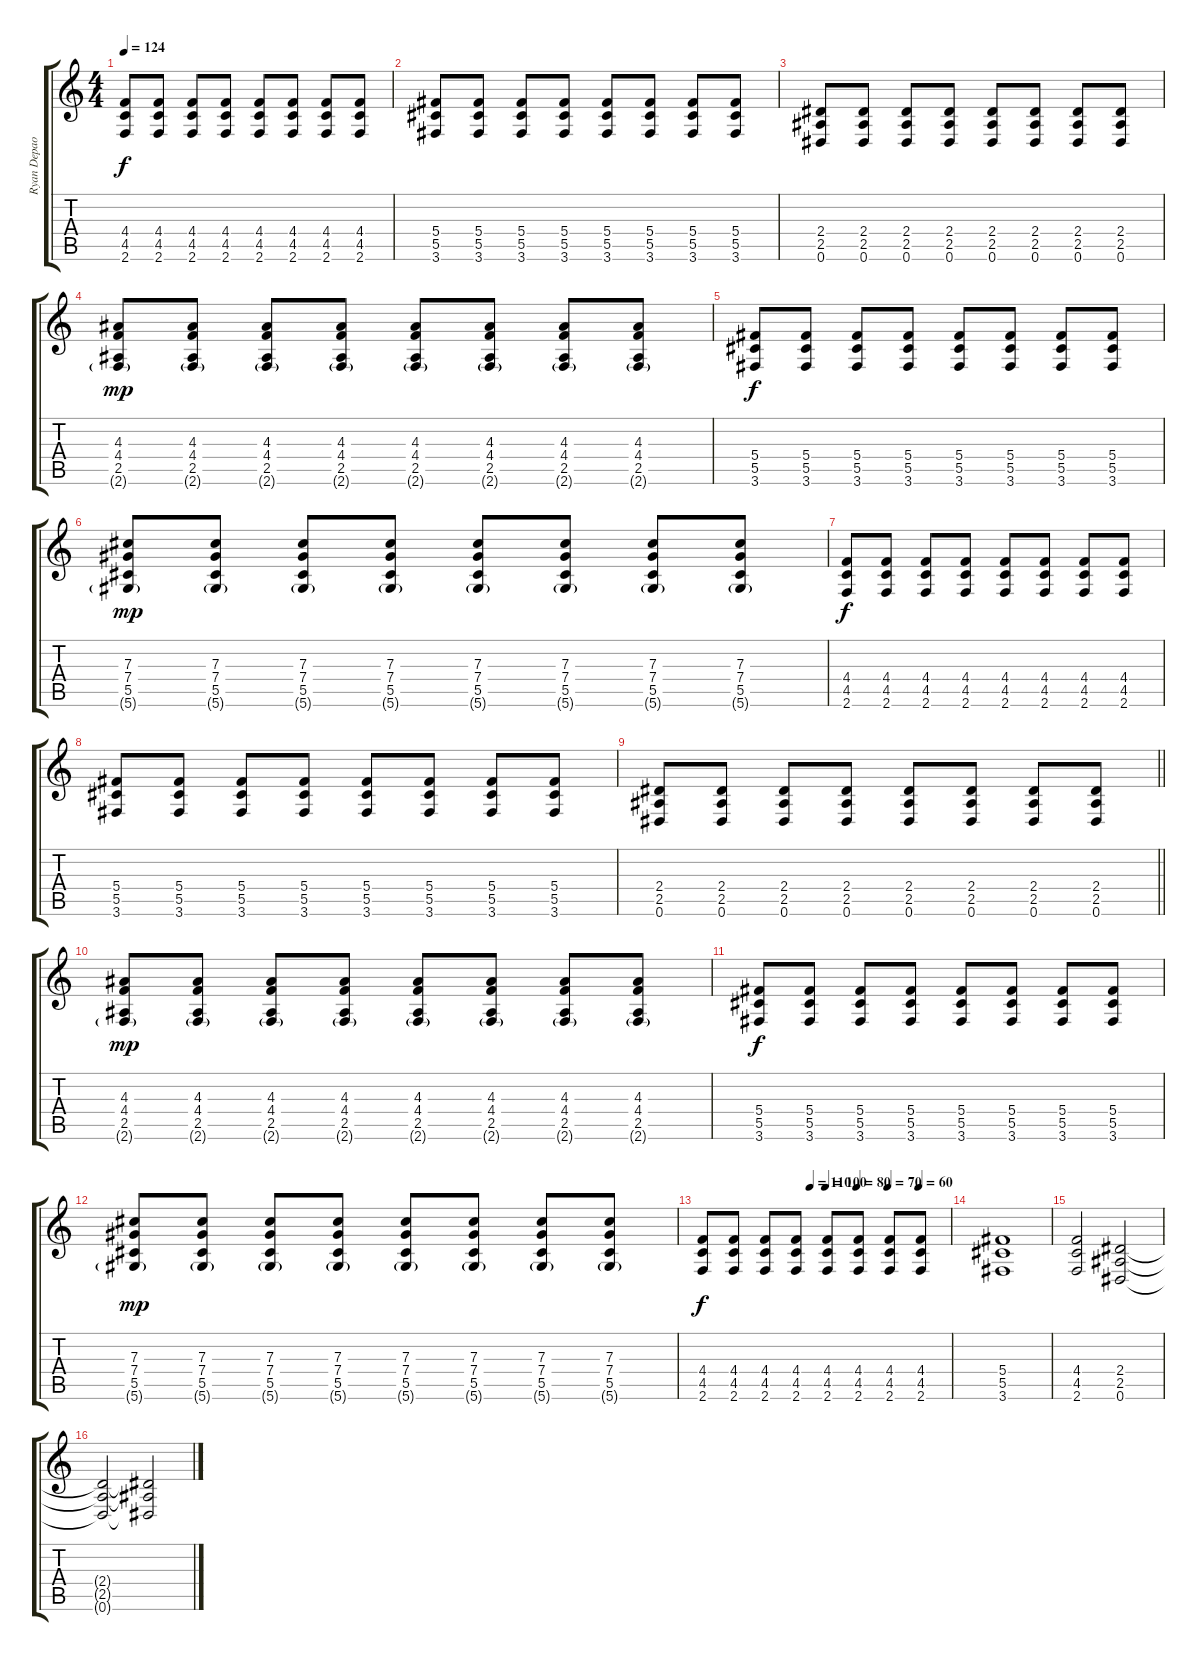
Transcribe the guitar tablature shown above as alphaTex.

\track ("Ryan Depaolo" "Ryan Depao") {instrument distortionguitar}
\staff {score tabs}
\tuning (Eb4 Bb3 Gb3 Db3 Ab2 Eb2) {hide}
\ts (4 4)
\tempo 124
\clef g2
\ks c
(4.4 4.5 2.6).8{dy f} (4.4 4.5 2.6).8 (4.4 4.5 2.6).8 (4.4 4.5 2.6).8 (4.4 4.5 2.6).8 (4.4 4.5 2.6).8 (4.4 4.5 2.6).8 (4.4 4.5 2.6).8 |
(5.4 5.5 3.6).8 (5.4 5.5 3.6).8 (5.4 5.5 3.6).8 (5.4 5.5 3.6).8 (5.4 5.5 3.6).8 (5.4 5.5 3.6).8 (5.4 5.5 3.6).8 (5.4 5.5 3.6).8 |
(2.4 2.5 0.6).8 (2.4 2.5 0.6).8 (2.4 2.5 0.6).8 (2.4 2.5 0.6).8 (2.4 2.5 0.6).8 (2.4 2.5 0.6).8 (2.4 2.5 0.6).8 (2.4 2.5 0.6).8 |
(4.3 4.4 2.5 2.6{g}).8{dy mp} (4.3 4.4 2.5 2.6{g}).8 (4.3 4.4 2.5 2.6{g}).8 (4.3 4.4 2.5 2.6{g}).8 (4.3 4.4 2.5 2.6{g}).8 (4.3 4.4 2.5 2.6{g}).8 (4.3 4.4 2.5 2.6{g}).8 (4.3 4.4 2.5 2.6{g}).8 |
(5.4 5.5 3.6).8{dy f} (5.4 5.5 3.6).8 (5.4 5.5 3.6).8 (5.4 5.5 3.6).8 (5.4 5.5 3.6).8 (5.4 5.5 3.6).8 (5.4 5.5 3.6).8 (5.4 5.5 3.6).8 |
(7.3 7.4 5.5 5.6{g}).8{dy mp} (7.3 7.4 5.5 5.6{g}).8 (7.3 7.4 5.5 5.6{g}).8 (7.3 7.4 5.5 5.6{g}).8 (7.3 7.4 5.5 5.6{g}).8 (7.3 7.4 5.5 5.6{g}).8 (7.3 7.4 5.5 5.6{g}).8 (7.3 7.4 5.5 5.6{g}).8 |
(4.4 4.5 2.6).8{dy f} (4.4 4.5 2.6).8 (4.4 4.5 2.6).8 (4.4 4.5 2.6).8 (4.4 4.5 2.6).8 (4.4 4.5 2.6).8 (4.4 4.5 2.6).8 (4.4 4.5 2.6).8 |
(5.4 5.5 3.6).8 (5.4 5.5 3.6).8 (5.4 5.5 3.6).8 (5.4 5.5 3.6).8 (5.4 5.5 3.6).8 (5.4 5.5 3.6).8 (5.4 5.5 3.6).8 (5.4 5.5 3.6).8 |
\barLineRight lightlight
(2.4 2.5 0.6).8 (2.4 2.5 0.6).8 (2.4 2.5 0.6).8 (2.4 2.5 0.6).8 (2.4 2.5 0.6).8 (2.4 2.5 0.6).8 (2.4 2.5 0.6).8 (2.4 2.5 0.6).8 |
(4.3 4.4 2.5 2.6{g}).8{dy mp} (4.3 4.4 2.5 2.6{g}).8 (4.3 4.4 2.5 2.6{g}).8 (4.3 4.4 2.5 2.6{g}).8 (4.3 4.4 2.5 2.6{g}).8 (4.3 4.4 2.5 2.6{g}).8 (4.3 4.4 2.5 2.6{g}).8 (4.3 4.4 2.5 2.6{g}).8 |
(5.4 5.5 3.6).8{dy f} (5.4 5.5 3.6).8 (5.4 5.5 3.6).8 (5.4 5.5 3.6).8 (5.4 5.5 3.6).8 (5.4 5.5 3.6).8 (5.4 5.5 3.6).8 (5.4 5.5 3.6).8 |
(7.3 7.4 5.5 5.6{g}).8{dy mp} (7.3 7.4 5.5 5.6{g}).8 (7.3 7.4 5.5 5.6{g}).8 (7.3 7.4 5.5 5.6{g}).8 (7.3 7.4 5.5 5.6{g}).8 (7.3 7.4 5.5 5.6{g}).8 (7.3 7.4 5.5 5.6{g}).8 (7.3 7.4 5.5 5.6{g}).8 |
\tempo (100 0.5)
\tempo (80 0.625)
\tempo (70 0.75)
\tempo (60 0.875)
\tempo (110 0.4375)
(4.4 4.5 2.6).8{dy f} (4.4 4.5 2.6).8 (4.4 4.5 2.6).8 (4.4 4.5 2.6).8 (4.4 4.5 2.6).8 (4.4 4.5 2.6).8 (4.4 4.5 2.6).8 (4.4 4.5 2.6).8 |
(5.4 5.5 3.6).1 |
(4.4 4.5 2.6).2 (2.4 2.5 0.6).2{volume 0} |
(2.4{t} 2.5{t} 0.6{t}).2 (2.4{t} 2.5{t} 0.6{t}).2
